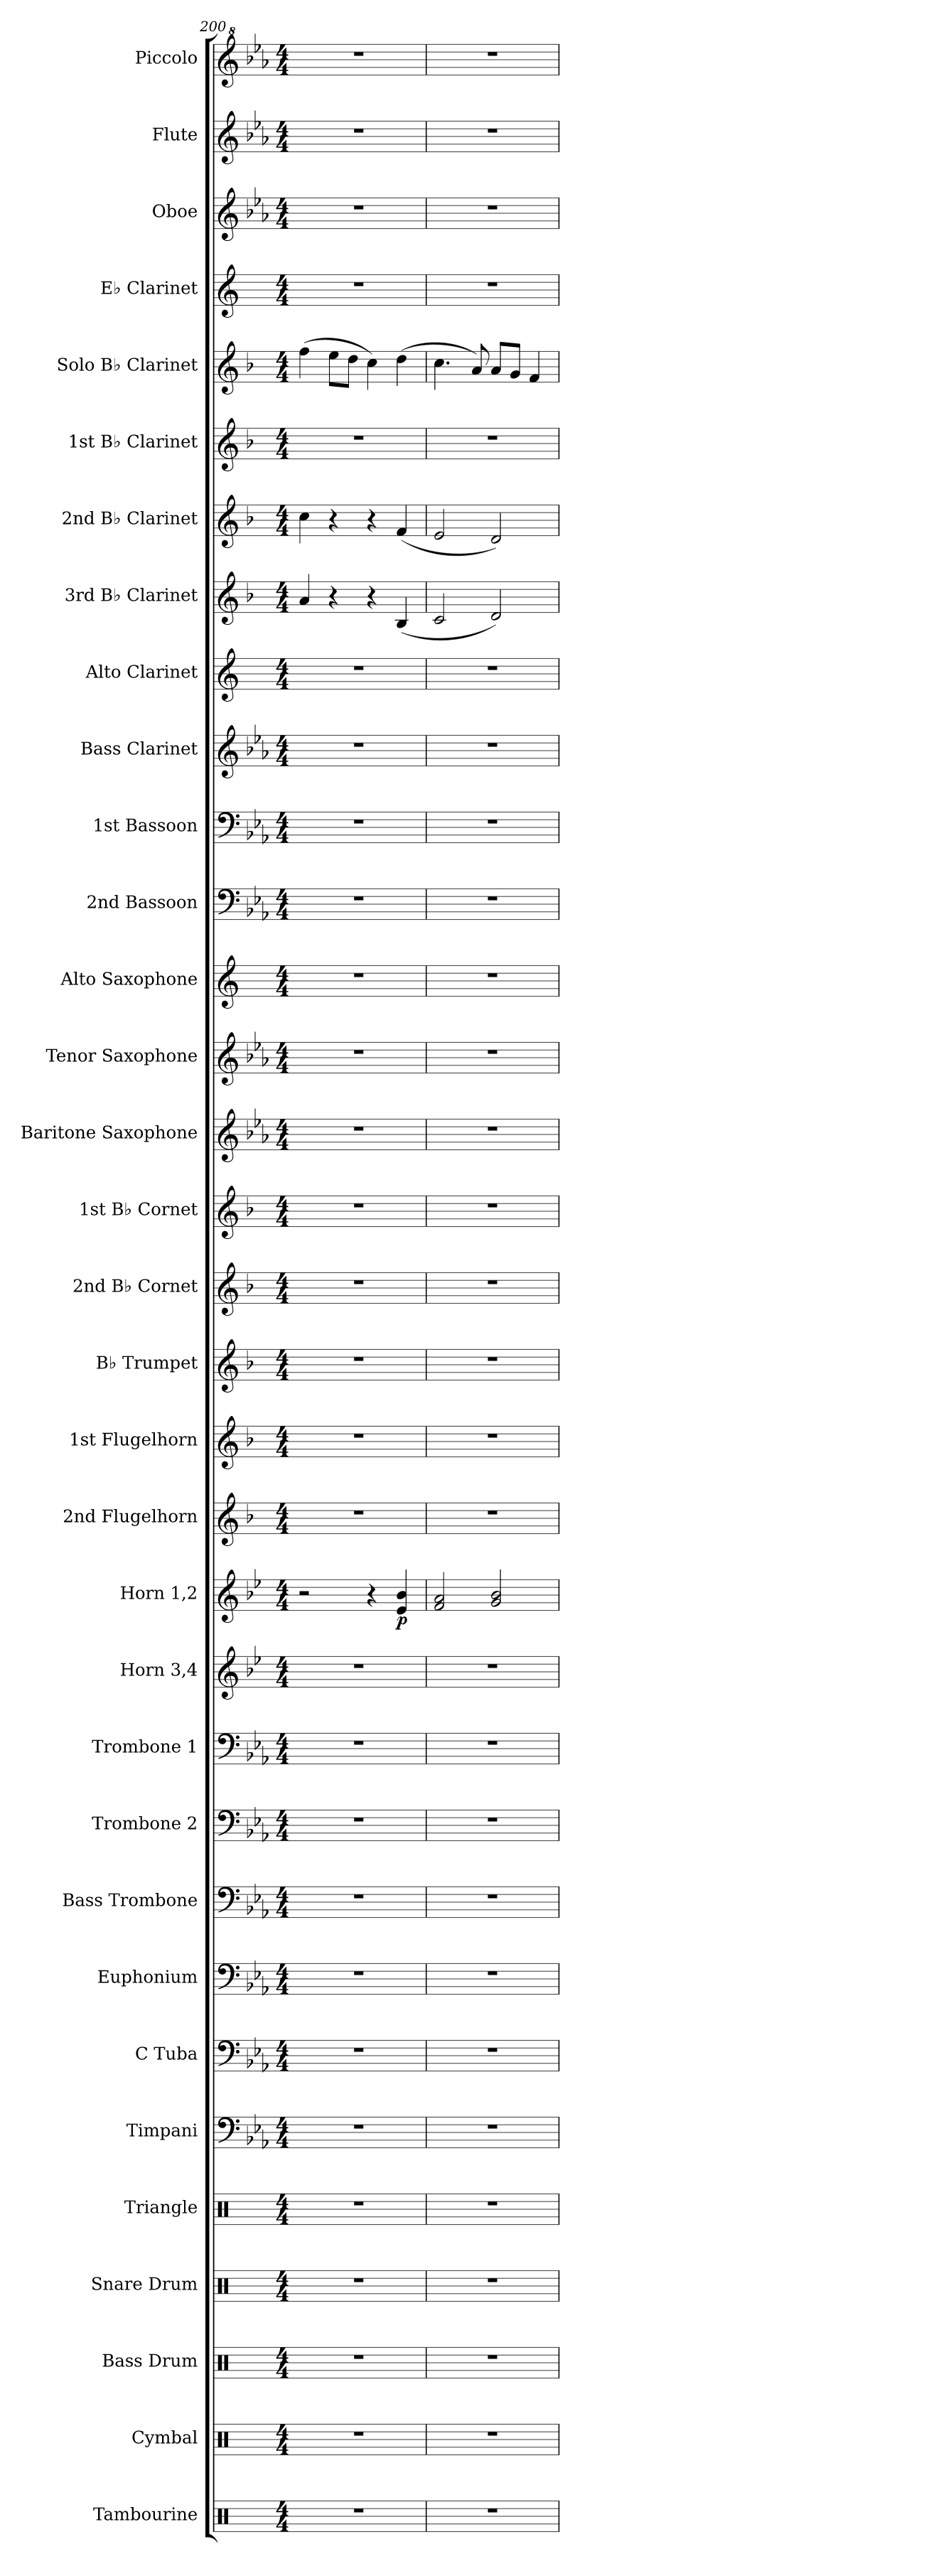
**kern	**kern	**kern	**kern	**kern	**kern	**kern	**kern	**kern	**kern	**kern	**kern	**kern	**dynam	**kern	**kern	**kern	**kern	**kern	**kern	**kern	**kern	**kern	**kern	**kern	**kern	**kern	**kern	**kern	**kern	**kern	**kern	**kern	**kern
*part33	*part32	*part31	*part30	*part29	*part28	*part27	*part26	*part25	*part24	*part23	*part22	*part21	*part21	*part20	*part19	*part18	*part17	*part16	*part15	*part14	*part13	*part12	*part11	*part10	*part9	*part8	*part7	*part6	*part5	*part4	*part3	*part2	*part1
*staff33	*staff32	*staff31	*staff30	*staff29	*staff28	*staff27	*staff26	*staff25	*staff24	*staff23	*staff22	*staff21	*staff21	*staff20	*staff19	*staff18	*staff17	*staff16	*staff15	*staff14	*staff13	*staff12	*staff11	*staff10	*staff9	*staff8	*staff7	*staff6	*staff5	*staff4	*staff3	*staff2	*staff1
*I"Tambourine	*I"Cymbal	*I"Bass Drum	*I"Snare Drum	*I"Triangle	*I"Timpani	*I"C Tuba	*I"Euphonium	*I"Bass Trombone	*I"Trombone 2	*I"Trombone 1	*I"Horn 3,4	*I"Horn 1,2	*	*I"2nd Flugelhorn	*I"1st Flugelhorn	*I"B♭ Trumpet	*I"2nd B♭ Cornet	*I"1st B♭ Cornet	*I"Baritone Saxophone	*I"Tenor Saxophone	*I"Alto Saxophone	*I"2nd Bassoon	*I"1st Bassoon	*I"Bass Clarinet	*I"Alto Clarinet	*I"3rd B♭ Clarinet	*I"2nd B♭ Clarinet	*I"1st B♭ Clarinet	*I"Solo B♭ Clarinet	*I"E♭ Clarinet	*I"Oboe	*I"Flute	*I"Piccolo
*I'Tamb.	*I'Cym.	*I'B. Dr.	*I'Sn. Dr.	*I'Trgl.	*I'Timp.	*I'C Tu.	*I'Eu.	*I'B. Trb.	*I'Trb. 2	*I'Trb. 1	*I'Hn. 3,4	*I'Hn. 1,2	*	*I'2nd Flghn.	*I'1st Flghn.	*I'B♭ Tpt.	*I'2nd B♭ Cnt.	*I'1st B♭ Cnt.	*I'Bar. Sax.	*I'T. Sax.	*I'A. Sax.	*I'2nd Bsn.	*I'1st Bsn.	*I'B. Cl.	*I'A. Cl.	*I'3rd B♭ Cl.	*I'2nd B♭ Cl.	*I'1st B♭ Cl.	*I'Solo B♭ Cl.	*I'E♭ Cl.	*I'Ob.	*I'Fl.	*I'Picc.
*clefX	*clefX	*clefX	*clefX	*clefX	*clefF4	*clefF4	*clefF4	*clefF4	*clefF4	*clefF4	*clefG2	*clefG2	*	*clefG2	*clefG2	*clefG2	*clefG2	*clefG2	*clefG2	*clefG2	*clefG2	*clefF4	*clefF4	*clefG2	*clefG2	*clefG2	*clefG2	*clefG2	*clefG2	*clefG2	*clefG2	*clefG2	*clefG^2
*	*	*	*	*	*	*	*	*	*	*	*ITrd4c7	*ITrd4c7	*	*ITrd1c2	*ITrd1c2	*ITrd1c2	*ITrd1c2	*ITrd1c2	*ITrd12c21	*ITrd8c14	*ITrd5c9	*	*	*ITrd8c14	*ITrd5c9	*ITrd1c2	*ITrd1c2	*ITrd1c2	*ITrd1c2	*ITrd-2c-3	*	*	*ITrd-7c-12
*k[]	*k[]	*k[]	*k[]	*k[]	*k[b-e-a-]	*k[b-e-a-]	*k[b-e-a-]	*k[b-e-a-]	*k[b-e-a-]	*k[b-e-a-]	*k[b-e-a-]	*k[b-e-a-]	*	*k[b-e-a-]	*k[b-e-a-]	*k[b-e-a-]	*k[b-e-a-]	*k[b-e-a-]	*k[b-e-a-]	*k[b-e-a-]	*k[b-e-a-]	*k[b-e-a-]	*k[b-e-a-]	*k[b-e-a-]	*k[b-e-a-]	*k[b-e-a-]	*k[b-e-a-]	*k[b-e-a-]	*k[b-e-a-]	*k[b-e-a-]	*k[b-e-a-]	*k[b-e-a-]	*k[b-e-a-]
*C:	*C:	*C:	*C:	*C:	*E-:	*E-:	*E-:	*E-:	*E-:	*E-:	*E-:	*E-:	*	*E-:	*E-:	*E-:	*E-:	*E-:	*E-:	*E-:	*E-:	*E-:	*E-:	*E-:	*E-:	*E-:	*E-:	*E-:	*E-:	*E-:	*E-:	*E-:	*E-:
*M4/4	*M4/4	*M4/4	*M4/4	*M4/4	*M4/4	*M4/4	*M4/4	*M4/4	*M4/4	*M4/4	*M4/4	*M4/4	*	*M4/4	*M4/4	*M4/4	*M4/4	*M4/4	*M4/4	*M4/4	*M4/4	*M4/4	*M4/4	*M4/4	*M4/4	*M4/4	*M4/4	*M4/4	*M4/4	*M4/4	*M4/4	*M4/4	*M4/4
=200	=200	=200	=200	=200	=200	=200	=200	=200	=200	=200	=200	=200	=200	=200	=200	=200	=200	=200	=200	=200	=200	=200	=200	=200	=200	=200	=200	=200	=200	=200	=200	=200	=200
1r	1r	1r	1r	1r	1r	1r	1r	1r	1r	1r	1r	2r	.	1r	1r	1r	1r	1r	1r	1r	1r	1r	1r	1r	1r	4g/	4b-\	1r	(4ee-\	1r	1r	1r	1r
.	.	.	.	.	.	.	.	.	.	.	.	.	.	.	.	.	.	.	.	.	.	.	.	.	.	4r	4r	.	8dd\L	.	.	.	.
.	.	.	.	.	.	.	.	.	.	.	.	.	.	.	.	.	.	.	.	.	.	.	.	.	.	.	.	.	8cc\J	.	.	.	.
.	.	.	.	.	.	.	.	.	.	.	.	4r	.	.	.	.	.	.	.	.	.	.	.	.	.	4r	4r	.	4b-\)	.	.	.	.
!	!	!	!	!	!	!	!	!	!	!	!	!	!LO:DY:b	!	!	!	!	!	!	!	!	!	!	!	!	!	!	!	!	!	!	!	!
.	.	.	.	.	.	.	.	.	.	.	.	4A-/ 4e-/	p	.	.	.	.	.	.	.	.	.	.	.	.	(4A-/	(4e-/	.	(4cc\	.	.	.	.
=201	=201	=201	=201	=201	=201	=201	=201	=201	=201	=201	=201	=201	=201	=201	=201	=201	=201	=201	=201	=201	=201	=201	=201	=201	=201	=201	=201	=201	=201	=201	=201	=201	=201
1r	1r	1r	1r	1r	1r	1r	1r	1r	1r	1r	1r	2B-/ 2d/	.	1r	1r	1r	1r	1r	1r	1r	1r	1r	1r	1r	1r	2B-/	2d/	1r	4.b-\	1r	1r	1r	1r
.	.	.	.	.	.	.	.	.	.	.	.	.	.	.	.	.	.	.	.	.	.	.	.	.	.	.	.	.	8g/)	.	.	.	.
.	.	.	.	.	.	.	.	.	.	.	.	2c/ 2e-/	.	.	.	.	.	.	.	.	.	.	.	.	.	2c/)	2c/)	.	8g/L	.	.	.	.
.	.	.	.	.	.	.	.	.	.	.	.	.	.	.	.	.	.	.	.	.	.	.	.	.	.	.	.	.	8f/J	.	.	.	.
.	.	.	.	.	.	.	.	.	.	.	.	.	.	.	.	.	.	.	.	.	.	.	.	.	.	.	.	.	4e-/	.	.	.	.
=	=	=	=	=	=	=	=	=	=	=	=	=	=	=	=	=	=	=	=	=	=	=	=	=	=	=	=	=	=	=	=	=	=
*-	*-	*-	*-	*-	*-	*-	*-	*-	*-	*-	*-	*-	*-	*-	*-	*-	*-	*-	*-	*-	*-	*-	*-	*-	*-	*-	*-	*-	*-	*-	*-	*-	*-
